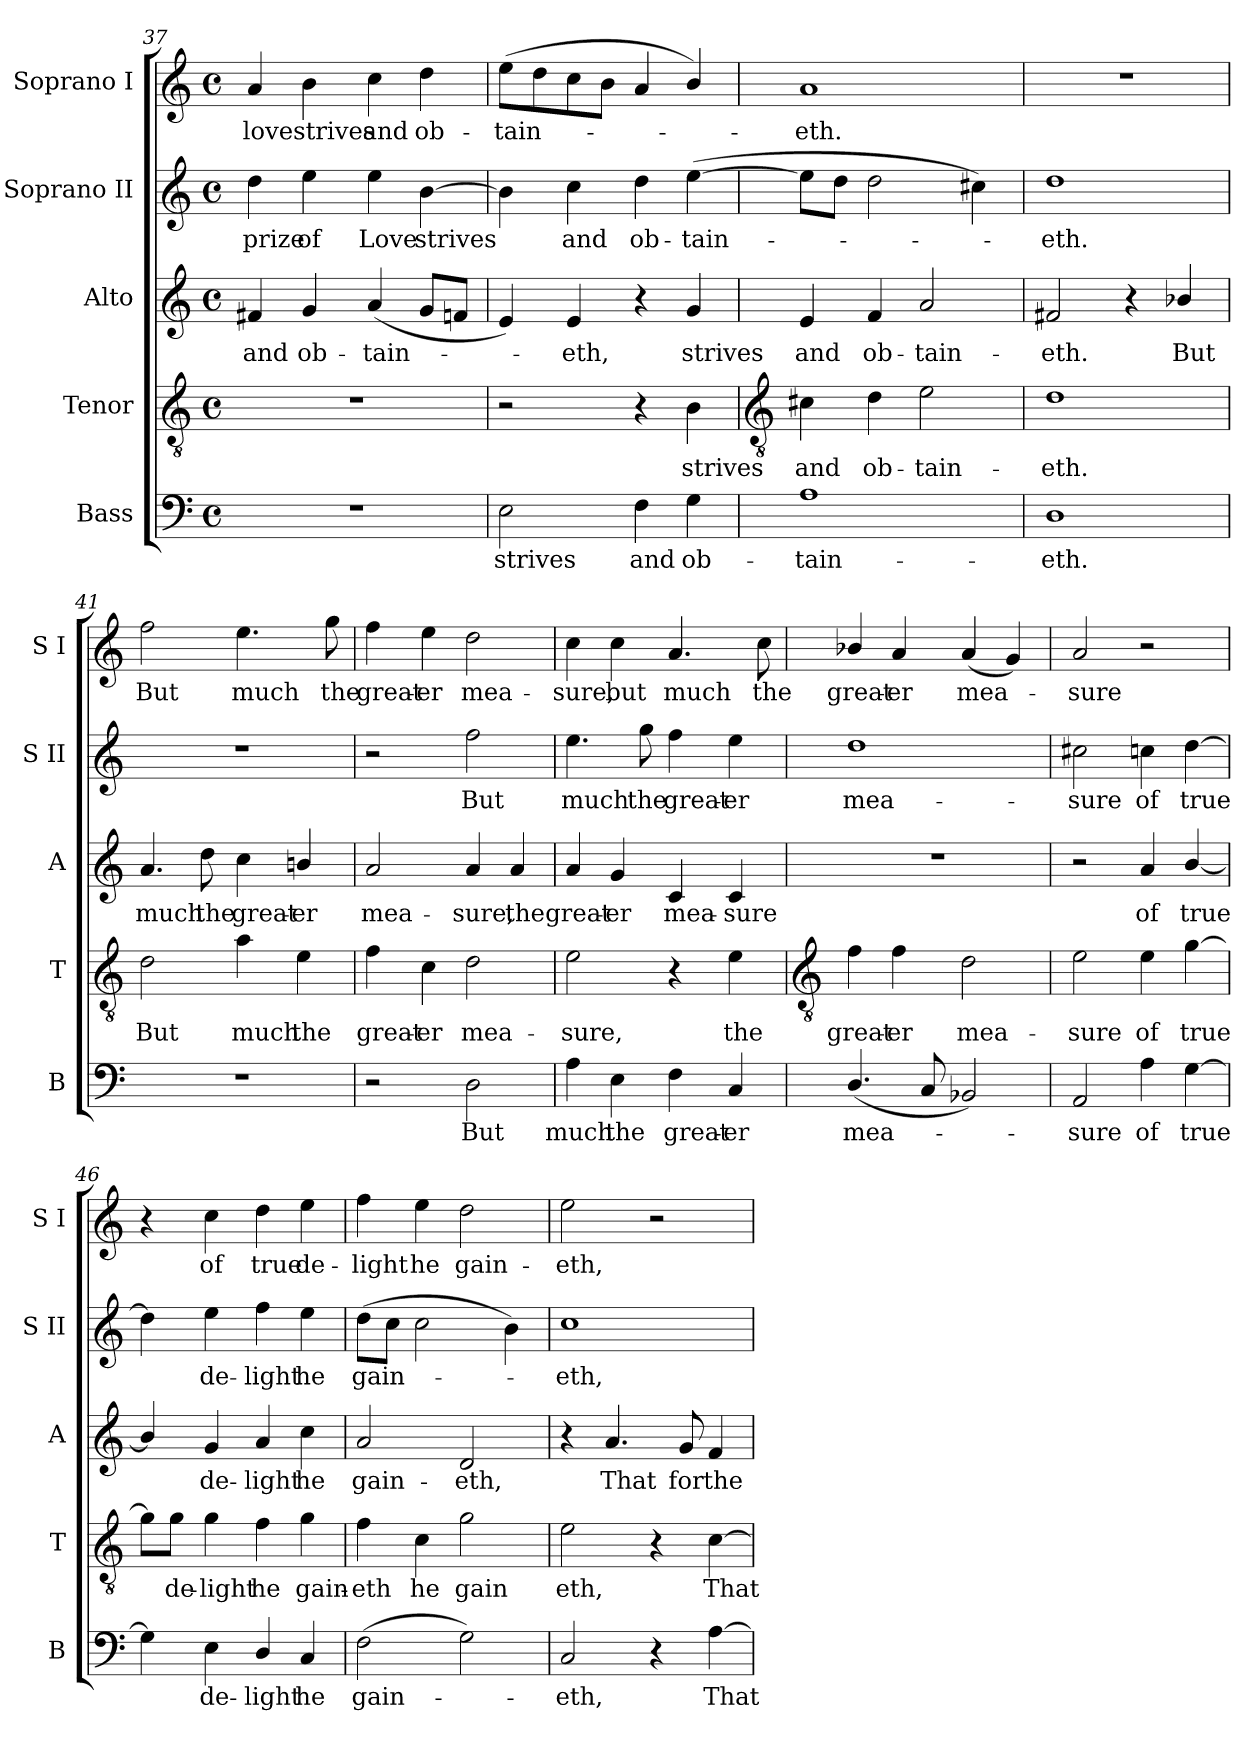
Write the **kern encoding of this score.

**kern	**text	**kern	**text	**kern	**text	**kern	**text	**kern	**text
*part5	*part5	*part4	*part4	*part3	*part3	*part2	*part2	*part1	*part1
*staff5	*staff5	*staff4	*staff4	*staff3	*staff3	*staff2	*staff2	*staff1	*staff1
*I"Bass	*	*I"Tenor	*	*I"Alto	*	*I"Soprano II	*	*I"Soprano I	*
*I'B	*	*I'T	*	*I'A	*	*I'S II	*	*I'S I	*
*clefF4	*	*clefGv2	*	*clefG2	*	*clefG2	*	*clefG2	*
*k[]	*	*k[]	*	*k[]	*	*k[]	*	*k[]	*
*C:	*	*C:	*	*C:	*	*C:	*	*C:	*
*M4/4	*	*M4/4	*	*M4/4	*	*M4/4	*	*M4/4	*
*met(c)	*	*met(c)	*	*met(c)	*	*met(c)	*	*met(c)	*
=37	=37	=37	=37	=37	=37	=37	=37	=37	=37
!	!	!	!	!	!LO:LY:b	!	!LO:LY:b	!	!LO:LY:b
1r	.	1r	.	4f#X	and	4dd	prize	4a	love
!	!	!	!	!	!LO:LY:b	!	!LO:LY:b	!	!LO:LY:b
.	.	.	.	4g	ob-	4ee	of	4b	strives
!	!	!	!	!	!LO:LY:b	!	!LO:LY:b	!	!LO:LY:b
.	.	.	.	(<4a	-tain-	4ee	Love	4cc	and
!	!	!	!	!	!	!	!LO:LY:b	!	!LO:LY:b
.	.	.	.	8gL	.	[4b	strives	4dd	ob-
.	.	.	.	8fnJ	.	.	.	.	.
=38	=38	=38	=38	=38	=38	=38	=38	=38	=38
!	!LO:LY:b	!	!	!	!	!	!	!	!LO:LY:b
2E	strives	2r	.	4e)	.	4b]	.	(>8eeL	-tain-
.	.	.	.	.	.	.	.	8dd	.
!	!	!	!	!	!LO:LY:b	!	!LO:LY:b	!	!
.	.	.	.	4e	eth,	4cc	and	8cc	.
.	.	.	.	.	.	.	.	8bJ	.
!	!LO:LY:b	!	!	!	!	!	!LO:LY:b	!	!
4F	and	4r	.	4r	.	4dd	ob-	4a	.
!	!LO:LY:b	!	!LO:LY:b	!	!LO:LY:b	!	!LO:LY:b	!	!
4G	ob-	4B	strives	4g	strives	(>[4ee	-tain-	4b/)	.
!!LO:LB:g=z
=39	=39	=39	=39	=39	=39	=39	=39	=39	=39
*	*	*clefGv2	*	*	*	*	*	*	*
!	!LO:LY:b	!	!LO:LY:b	!	!LO:LY:b	!	!	!	!LO:LY:b
1A	-tain-	4c#X	and	4e	and	8eeL]	.	1a	eth.
.	.	.	.	.	.	8ddJ	.	.	.
!	!	!	!LO:LY:b	!	!LO:LY:b	!	!	!	!
.	.	4d	ob-	4f	ob-	2dd	.	.	.
!	!	!	!LO:LY:b	!	!LO:LY:b	!	!	!	!
.	.	2e	-tain-	2a	-tain-	.	.	.	.
.	.	.	.	.	.	4cc#X)	.	.	.
=40	=40	=40	=40	=40	=40	=40	=40	=40	=40
!	!LO:LY:b	!	!LO:LY:b	!	!LO:LY:b	!	!LO:LY:b	!	!
1D	-eth.	1d	-eth.	2f#X	-eth.	1dd	eth.	1r	.
.	.	.	.	4r	.	.	.	.	.
!	!	!	!	!	!LO:LY:b	!	!	!	!
.	.	.	.	4b-X/	But	.	.	.	.
=41	=41	=41	=41	=41	=41	=41	=41	=41	=41
!	!	!	!LO:LY:b	!	!LO:LY:b	!	!	!	!LO:LY:b
1r	.	2d	But	4.a	much	1r	.	2ff	But
!	!	!	!	!	!LO:LY:b	!	!	!	!
.	.	.	.	8dd	the	.	.	.	.
!	!	!	!LO:LY:b	!	!LO:LY:b	!	!	!	!LO:LY:b
.	.	4a	much	4cc	great-	.	.	4.ee	much
!	!	!	!LO:LY:b	!	!LO:LY:b	!	!	!	!
.	.	4e	the	4bn/	-er	.	.	.	.
!	!	!	!	!	!	!	!	!	!LO:LY:b
.	.	.	.	.	.	.	.	8gg	the
=42	=42	=42	=42	=42	=42	=42	=42	=42	=42
!	!	!	!LO:LY:b	!	!LO:LY:b	!	!	!	!LO:LY:b
2r	.	4f	great-	2a	mea-	2r	.	4ff	great-
!	!	!	!LO:LY:b	!	!	!	!	!	!LO:LY:b
.	.	4c	-er	.	.	.	.	4ee	-er
!	!LO:LY:b	!	!LO:LY:b	!	!LO:LY:b	!	!LO:LY:b	!	!LO:LY:b
2D	But	2d	mea-	4a	-sure,	2ff	But	2dd	mea-
!	!	!	!	!	!LO:LY:b	!	!	!	!
.	.	.	.	4a	the	.	.	.	.
=43	=43	=43	=43	=43	=43	=43	=43	=43	=43
!	!LO:LY:b	!	!LO:LY:b	!	!LO:LY:b	!	!LO:LY:b	!	!LO:LY:b
4A	much	2e	-sure,	4a	great-	4.ee	much	4cc	-sure,
!	!LO:LY:b	!	!	!	!LO:LY:b	!	!	!	!LO:LY:b
4E	the	.	.	4g	-er	.	.	4cc	but
!	!	!	!	!	!	!	!LO:LY:b	!	!
.	.	.	.	.	.	8gg	the	.	.
!	!LO:LY:b	!	!	!	!LO:LY:b	!	!LO:LY:b	!	!LO:LY:b
4F	great-	4r	.	4c	mea-	4ff	great-	4.a	much
!	!LO:LY:b	!	!LO:LY:b	!	!LO:LY:b	!	!LO:LY:b	!	!
4C	-er	4e	the	4c	-sure	4ee	-er	.	.
!	!	!	!	!	!	!	!	!	!LO:LY:b
.	.	.	.	.	.	.	.	8cc	the
!!LO:LB:g=z
=44	=44	=44	=44	=44	=44	=44	=44	=44	=44
*	*	*clefGv2	*	*	*	*	*	*	*
!	!LO:LY:b	!	!LO:LY:b	!	!	!	!LO:LY:b	!	!LO:LY:b
(<4.D/	mea-	4f	great-	1r	.	1dd	mea-	4b-X/	great-
!	!	!	!LO:LY:b	!	!	!	!	!	!LO:LY:b
.	.	4f	-er	.	.	.	.	4a	-er
8C	.	.	.	.	.	.	.	.	.
!	!	!	!LO:LY:b	!	!	!	!	!	!LO:LY:b
2BB-X)	.	2d	mea-	.	.	.	.	(<4a	mea-
.	.	.	.	.	.	.	.	4g)	.
=45	=45	=45	=45	=45	=45	=45	=45	=45	=45
!	!LO:LY:b	!	!LO:LY:b	!	!	!	!LO:LY:b	!	!LO:LY:b
2AA	sure	2e	-sure	2r	.	2cc#X	-sure	2a	sure
!	!LO:LY:b	!	!LO:LY:b	!	!LO:LY:b	!	!LO:LY:b	!	!
4A	of	4e	of	4a	of	4ccn	of	2r	.
!	!LO:LY:b	!	!LO:LY:b	!	!LO:LY:b	!	!LO:LY:b	!	!
[4G	true	[4g	true	[4b/	true	[4dd	true	.	.
=46	=46	=46	=46	=46	=46	=46	=46	=46	=46
4G]	.	8g\L]	.	4b/]	.	4dd]	.	4r	.
!	!	!	!LO:LY:b	!	!	!	!	!	!
.	.	8g\J	de-	.	.	.	.	.	.
!	!LO:LY:b	!	!LO:LY:b	!	!LO:LY:b	!	!LO:LY:b	!	!LO:LY:b
4E	de-	4g	-light	4g	de-	4ee	de-	4cc	of
!	!LO:LY:b	!	!LO:LY:b	!	!LO:LY:b	!	!LO:LY:b	!	!LO:LY:b
4D/	-light	4f	he	4a	-light	4ff	-light	4dd	true
!	!LO:LY:b	!	!LO:LY:b	!	!LO:LY:b	!	!LO:LY:b	!	!LO:LY:b
4C	he	4g	gain-	4cc	he	4ee	he	4ee	de-
=47	=47	=47	=47	=47	=47	=47	=47	=47	=47
!	!LO:LY:b	!	!LO:LY:b	!	!LO:LY:b	!	!LO:LY:b	!	!LO:LY:b
(>2F	gain-	4f	-eth	2a	gain-	(>8ddL	gain-	4ff	-light
.	.	.	.	.	.	8ccJ	.	.	.
!	!	!	!LO:LY:b	!	!	!	!	!	!LO:LY:b
.	.	4c	he	.	.	2cc	.	4ee	he
!	!	!	!LO:LY:b	!	!LO:LY:b	!	!	!	!LO:LY:b
2G)	.	2g	gain	2d	-eth,	.	.	2dd	gain-
.	.	.	.	.	.	4b)	.	.	.
=48	=48	=48	=48	=48	=48	=48	=48	=48	=48
!	!LO:LY:b	!	!LO:LY:b	!	!	!	!LO:LY:b	!	!LO:LY:b
2C	eth,	2e	eth,	4r	.	1cc	eth,	2ee	-eth,
!	!	!	!	!	!LO:LY:b	!	!	!	!
.	.	.	.	4.a	That	.	.	.	.
4r	.	4r	.	.	.	.	.	2r	.
!	!	!	!	!	!LO:LY:b	!	!	!	!
.	.	.	.	8g	for	.	.	.	.
!	!LO:LY:b	!	!LO:LY:b	!	!LO:LY:b	!	!	!	!
[4A	That	[4c	That	4f	the	.	.	.	.
=	=	=	=	=	=	=	=	=	=
*-	*-	*-	*-	*-	*-	*-	*-	*-	*-
